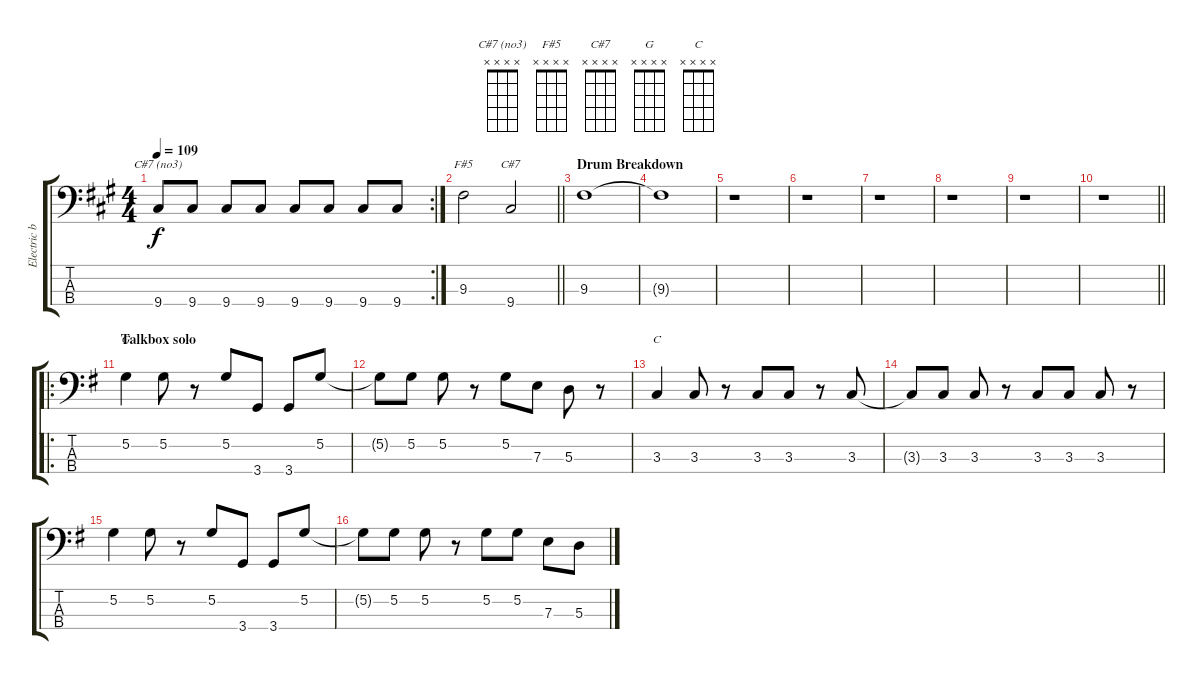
\track ("Electric bass" "Electric b") {instrument electricbassfinger}
\staff {score tabs}
\tuning (G2 D2 A1 E1) {hide}
\chord ("C#7 (no3)" x x x x)
\chord ("F#5" x x x x)
\chord ("C#7" x x x x)
\chord ("G" x x x x)
\chord ("C" x x x x)
\rc 2
\ts (4 4)
\tempo 109
\clef f4
\ks a
9.4.8{ch "C#7 (no3)" dy f} 9.4.8 9.4.8 9.4.8 9.4.8 9.4.8 9.4.8 9.4.8 |
\barLineRight lightlight
9.3.2{ch "F#5"} 9.4.2{ch "C#7"} |
\section ("" "Drum Breakdown")
9.3.1 |
9.3{t}.1 |
r.1 |
r.1 |
r.1 |
r.1 |
r.1 |
\barLineRight lightlight
r.1 |
\ro
\section ("" "Talkbox solo")
\ks g
5.2.4{ch "G"} 5.2.8 r.8 5.2.8 3.4.8 3.4.8 5.2.8 |
5.2{t}.8 5.2.8 5.2.8 r.8 5.2.8 7.3.8 5.3.8 r.8 |
3.3.4{ch "C"} 3.3.8 r.8 3.3.8 3.3.8 r.8 3.3.8 |
3.3{t}.8 3.3.8 3.3.8 r.8 3.3.8 3.3.8 3.3.8 r.8 |
5.2.4 5.2.8 r.8 5.2.8 3.4.8 3.4.8 5.2.8 |
5.2{t}.8 5.2.8 5.2.8 r.8 5.2.8 5.2.8 7.3.8 5.3.8
